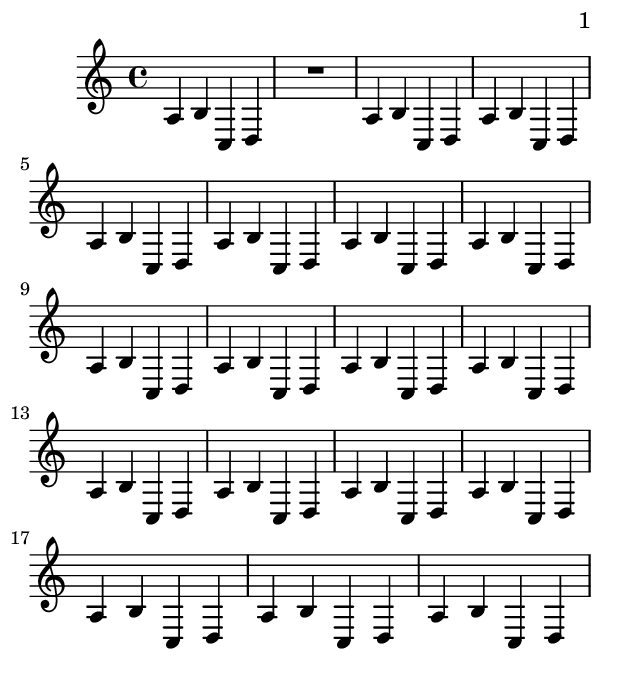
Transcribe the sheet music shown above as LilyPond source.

\version "2.11.20"

\header {
  texidoc = "By default, we start with page 1, which is on the right hand side
of a double page. In this example, auto-first-page-number is set to ##t.
ALthough the music will fit on a single page, it would require stretching the
first page badly, so we should automatically set the first page
number to 2 in order to avoid a bad page turn."
}

\paper {
  page-breaking = #ly:page-turn-breaking
  auto-first-page-number = ##t
  print-first-page-number = ##t
}

#(set-default-paper-size "a6")

\layout {
  \context {
    \Staff
    \consists "Page_turn_engraver"
  }
}

\book {
  \score {
    {
      a b c d R1
      \repeat unfold 17 {a4 b c d}
    }
  }
}